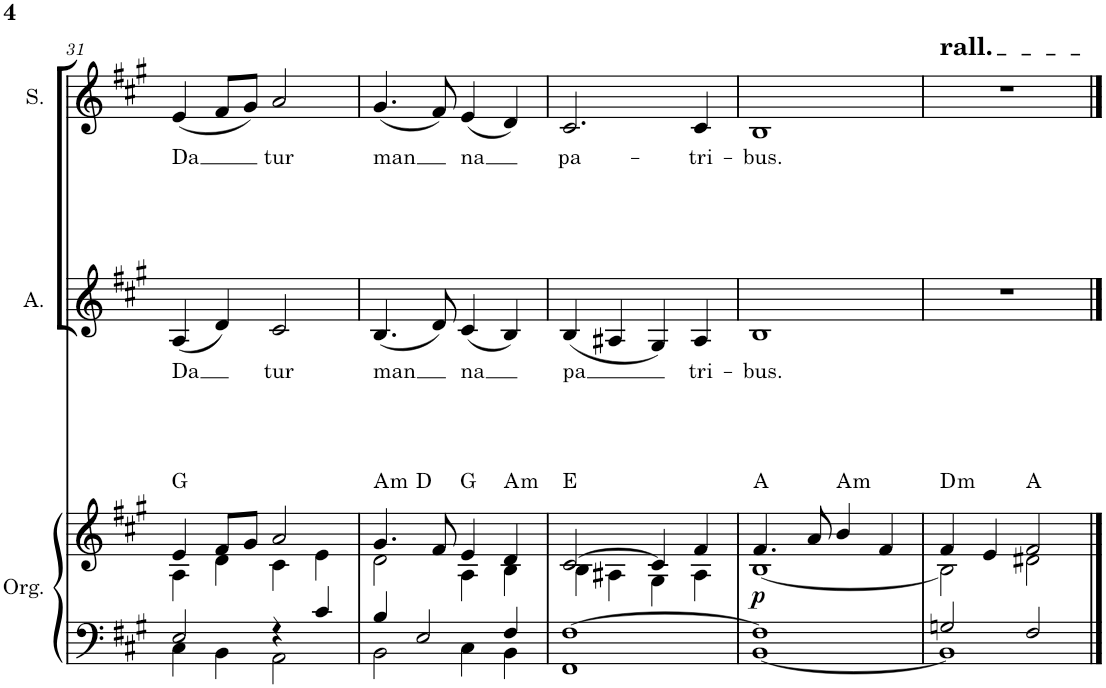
**kern	**kern	**dynam	**harte	**kern	**text	**kern	**text
*part3	*part3	*part3	*part3	*part2	*part2	*part1	*part1
*staff4	*staff3	*staff3/4	*	*staff2	*staff2	*staff1	*staff1
*I"Órgano	*	*	*	*I"Alto	*	*I"Soprano	*
*	*	*	*	*I'A.	*	*I'S.	*
!!LO:PB:g=z
*clefF4	*clefG2	*	*	*clefG2	*	*clefG2	*
*k[f#c#g#]	*k[f#c#g#]	*	*	*k[f#c#g#]	*	*k[f#c#g#]	*
*M4/4	*M4/4	*	*	*M4/4	*	*M4/4	*
=31	=31	=31	=31	=31	=31	=31	=31
*^	*^	*	*	*	*	*	*
!	!	!	!	!	!	!	!LO:LY:b	!	!LO:LY:b
2E/	4C#\	4e/	4A\	.	G:maj	(4A/	Da	(4e/	Da
.	4BB\	8f#/L	4d\	.	.	4d/)	.	8f#/L	.
.	.	8g#/J	.	.	.	.	.	8g#/J)	.
!	!	!	!	!	!	!	!LO:LY:b	!	!LO:LY:b
4r	2AA\	2a/	4c#\	.	.	2c#/	tur	2a/	tur
4c#/	.	.	4e\	.	.	.	.	.	.
=32	=32	=32	=32	=32	=32	=32	=32	=32	=32
!	!	!	!	!	!LO:H:kt=m	!	!LO:LY:b	!	!LO:LY:b
*	*	*	*^	*	*	*	*	*	*
4B/	2BB\	4.g#/	2d\	4ryy	.	A:min	(4.B/	man	(4.g#/	man
2E/	.	.	.	2.ryy	.	D:maj	.	.	.	.
.	.	8f#/	.	.	.	.	8d/)	.	8f#/)	.
!	!	!	!	!	!	!	!	!LO:LY:b	!	!LO:LY:b
.	4C#\	4e/	4A\	.	.	G:maj	(4c#/	na	(4e/	na
!	!	!	!	!	!	!LO:H:kt=m	!	!	!	!
4F#/	4BB\	4d/	4B\	.	.	A:min	4B/)	.	4d/)	.
=33	=33	=33	=33	=33	=33	=33	=33	=33	=33	=33
!	!	!	!	!	!	!	!	!LO:LY:b	!	!LO:LY:b
*	*	*	*v	*v	*	*	*	*	*	*
[1F#	1FF#	[2c#/	4B\	.	E:maj	(4B/	pa	2.c#/	pa-
.	.	.	4A#X\	.	.	4A#X/	.	.	.
.	.	4c#/]	4G#\	.	.	4G#/)	.	.	.
!	!	!	!	!	!	!	!LO:LY:b	!	!LO:LY:b
.	.	4f#/	4A#\	.	.	4A#/	tri-	4c#/	-tri-
=34	=34	=34	=34	=34	=34	=34	=34	=34	=34
!	!	!	!	!LO:DY:b	!	!	!LO:LY:b	!	!LO:LY:b
1F#]	[1BB	4.f#/	[1B	p	A:maj	1B	-bus.	1B	-bus.
.	.	8a/	.	.	.	.	.	.	.
!	!	!	!	!	!LO:H:kt=m	!	!	!	!
.	.	4b/	.	.	A:min	.	.	.	.
.	.	4f#/	.	.	.	.	.	.	.
=35	=35	=35	=35	=35	=35	=35	=35	=35	=35
!	!	!	!	!	!LO:H:kt=m	!	!	!LO:TX:a:t=rall.	!
2Gn/	1BB]	4f#/	2B\]	.	D:min	1r	.	1r	.
.	.	4e/	.	.	.	.	.	.	.
2F#/	.	2f#/	2d#X\	.	A:maj	.	.	.	.
*v	*v	*	*	*	*	*	*	*	*
*	*v	*v	*	*	*	*	*	*
==	==	==	==	==	==	==	==
*-	*-	*-	*-	*-	*-	*-	*-
